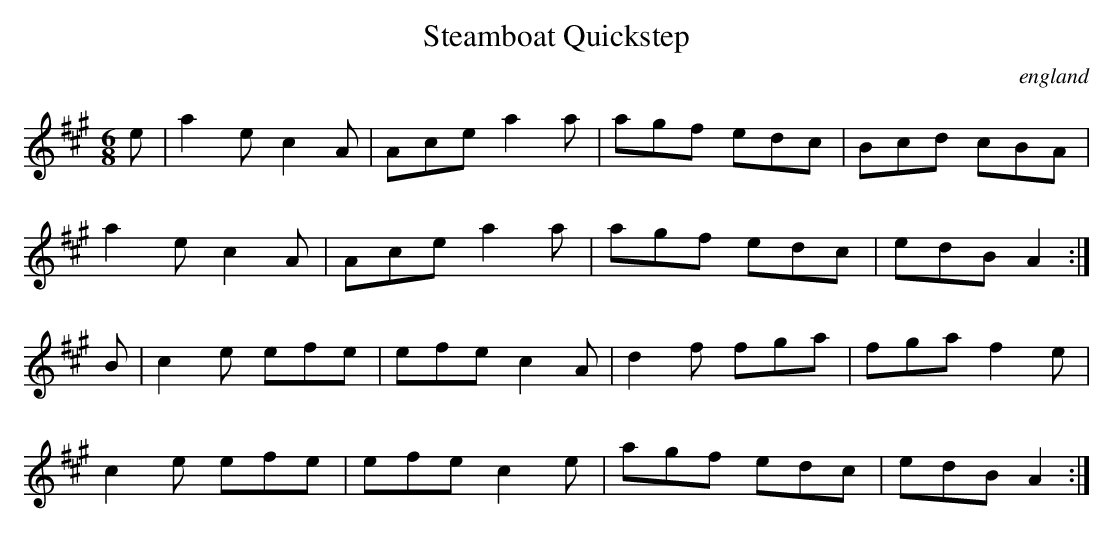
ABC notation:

X:1
T:Steamboat Quickstep
O:england
M:6/8
L:1/8
K:A
e|a2e c2A|Ace a2a|agf edc|Bcd cBA|
a2e c2A|Ace a2a|agf edc|edB A2:|
B|c2e efe|efe c2A|d2f fga|fga f2e|
c2e efe|efe c2e|agf edc|edB A2:|
